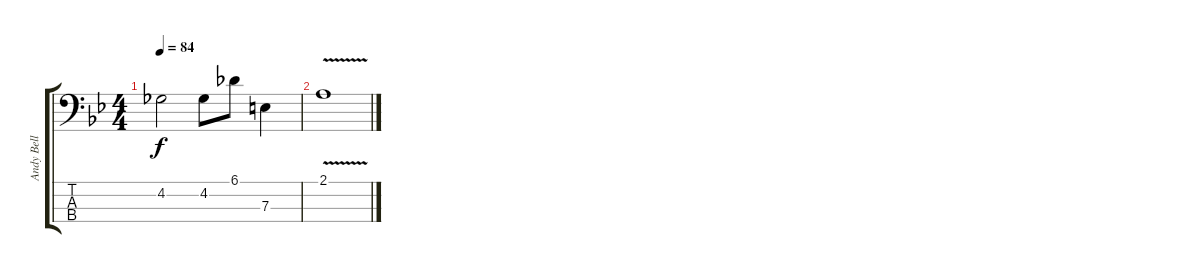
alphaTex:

\track ("Andy Bell" "Andy Bell") {instrument electricbassfinger}
\staff {score tabs}
\tuning (G2 D2 A1 E1) {hide}
\ts (4 4)
\tempo 84
\clef f4
\ks bb
4.2.2{dy f} 4.2.8 6.1.8 7.3.4 |
2.1{v}.1
